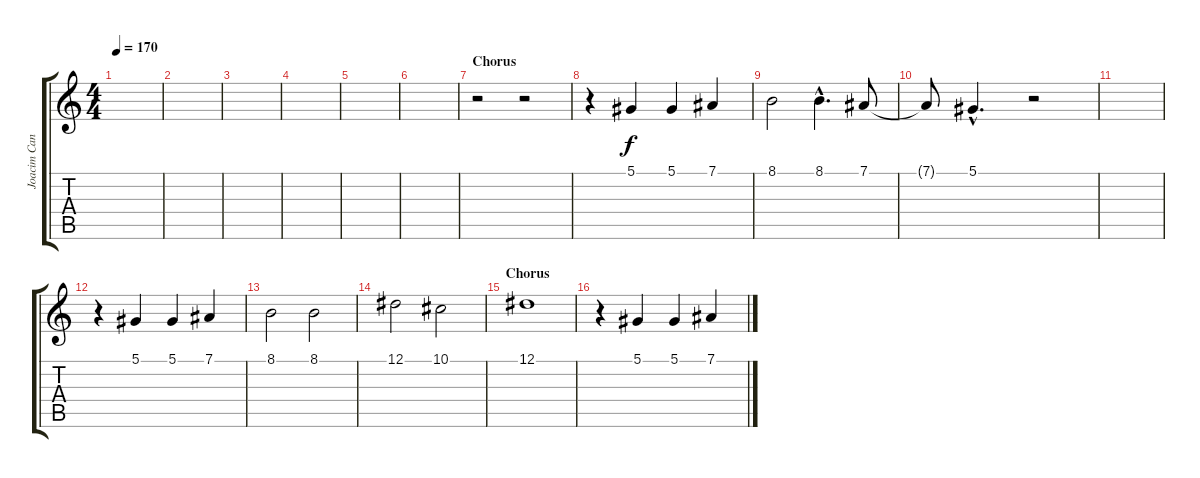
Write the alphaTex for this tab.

\track ("Joacim Cans" "Joacim Can") {instrument lead1square}
\staff {score tabs}
\tuning (Eb4 Bb3 Gb3 Db3 Ab2 Eb2) {hide}
\ts (4 4)
\tempo 170
\clef g2
\ks c
|
|
|
|
|
|
\section ("" "Chorus")
r.2 r.2 |
r.4 5.1.4 5.1.4 7.1.4 |
8.1.2 8.1{hac}.4{d} 7.1.8 |
7.1{t}.8 5.1{hac}.4{d} r.2 |
|
r.4 5.1.4 5.1.4 7.1.4 |
8.1.2 8.1.2 |
12.1.2 10.1.2 |
\section ("" "Chorus")
12.1.1 |
r.4 5.1.4 5.1.4 7.1.4
